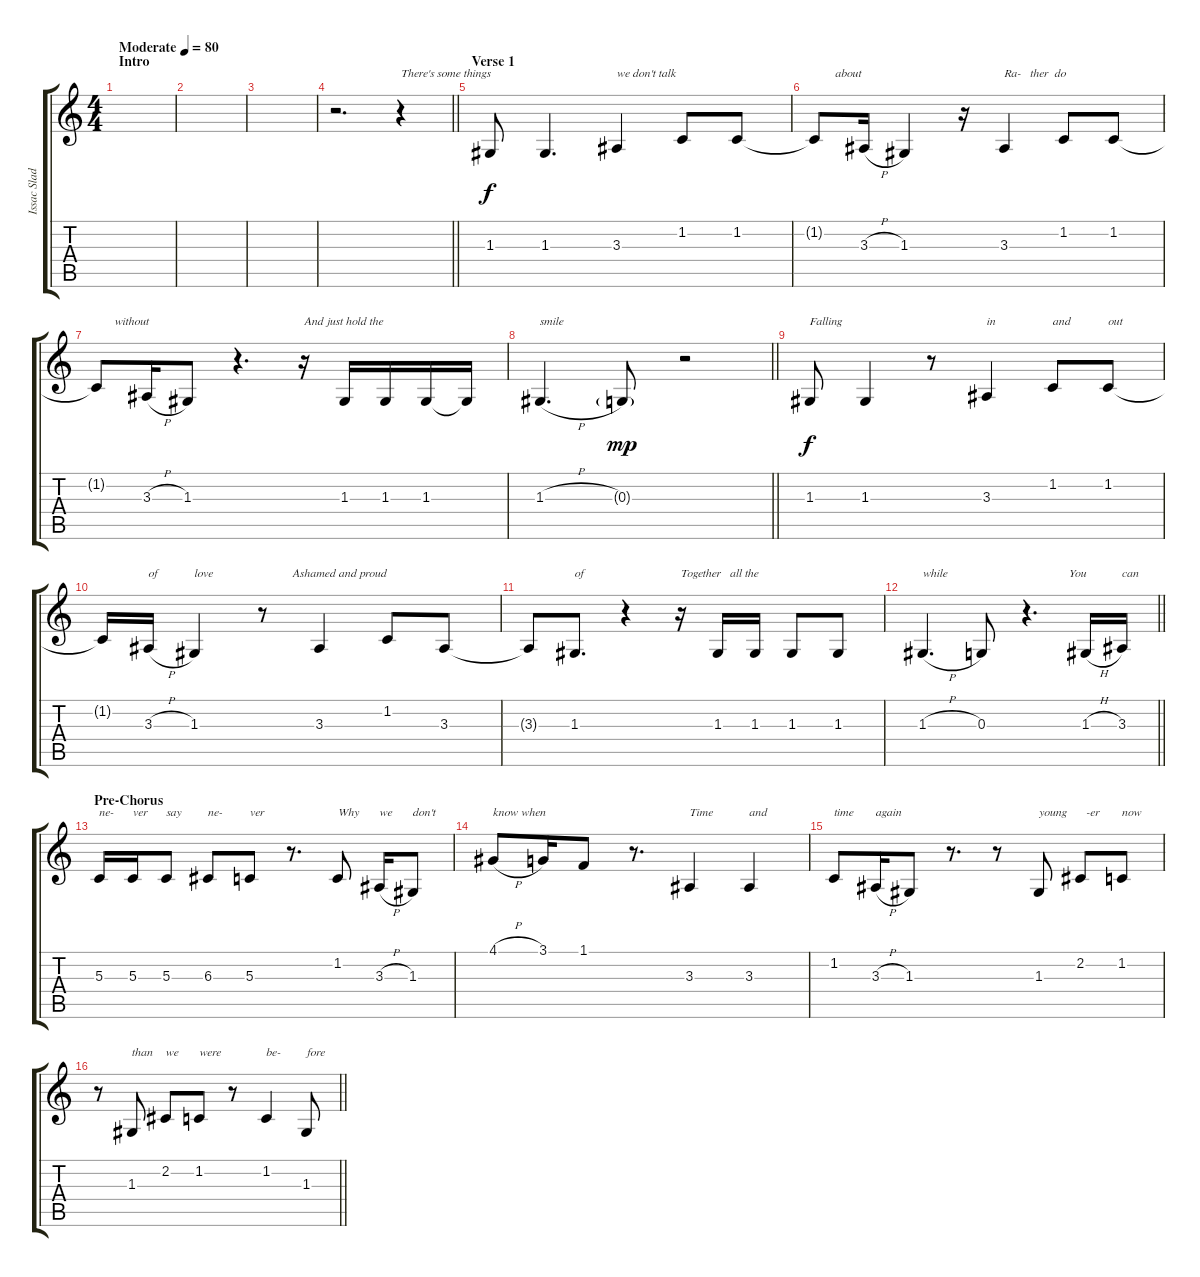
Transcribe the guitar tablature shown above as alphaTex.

\track ("Issac Slade" "Issac Slad") {instrument clarinet}
\staff {score tabs}
\tuning (E4 B3 G3 D3 A2 E2) {hide}
\ts (4 4)
\section ("" "Intro")
\tempo (80 "Moderate")
\clef g2
\ks c
|
|
|
\barLineRight lightlight
r.2{d} r.4{txt "There's some things"} |
\section ("" "Verse 1")
1.3.8 1.3.4{d} 3.3.4{txt "we don't talk"} 1.2.8 1.2.8 |
1.2{t}.8{txt "       about"} 3.3{h}.16 1.3.4 r.16 3.3.4{txt "Ra-   ther  do"} 1.2.8 1.2.8 |
1.2{t}.8{txt "      without"} 3.3{h}.16 1.3.8 r.4{d} r.16{txt "And just hold the"} 1.3.16 1.3.16 1.3.16 1.3{t}.16 |
\barLineRight lightlight
1.3{h}.4{d txt "smile"} 0.3{g}.8{dy mp} r.2 |
1.3.8{txt "Falling" dy f} 1.3.4 r.8 3.3.4{txt "in "} 1.2.8{txt "and"} 1.2.8{txt "out"} |
1.2{t}.16 3.3{h}.16{txt "of"} 1.3.4{txt "love"} r.8{txt "          Ashamed and proud"} 3.3.4 1.2.8 3.3.8 |
3.3{t}.8 1.3.8{d txt "of"} r.4 r.16{txt "Together   all the"} 1.3.16 1.3.16 1.3.8 1.3.8 |
\barLineRight lightlight
1.3{h}.4{d txt "while"} 0.3.8 r.4{d txt "              You"} 1.3{h}.16 3.3.16{txt "can"} |
\section ("" "Pre-Chorus")
5.3.16{txt "ne-"} 5.3.16{txt "ver"} 5.3.8{txt "say"} 6.3.8{txt "ne-"} 5.3.8{txt "ver"} r.8{d} 1.2.8{txt "Why"} 3.3{h}.16{txt "we"} 1.3.8{txt "don't"} |
4.1{h}.8{txt "know when"} 3.1.16 1.1.8 r.8{d} 3.3.4{txt "Time"} 3.3.4{txt "and"} |
1.2.8{txt "time"} 3.3{h}.16{txt "again"} 1.3.8 r.8{d} r.8 1.3.8{txt "young"} 2.2.8{txt "  -er"} 1.2.8{txt "now"} |
\barLineRight lightlight
r.8 1.3.8{txt "than"} 2.2.8{txt "we"} 1.2.8{txt "were"} r.8 1.2.4{txt "be-"} 1.3.8{txt "fore"}
